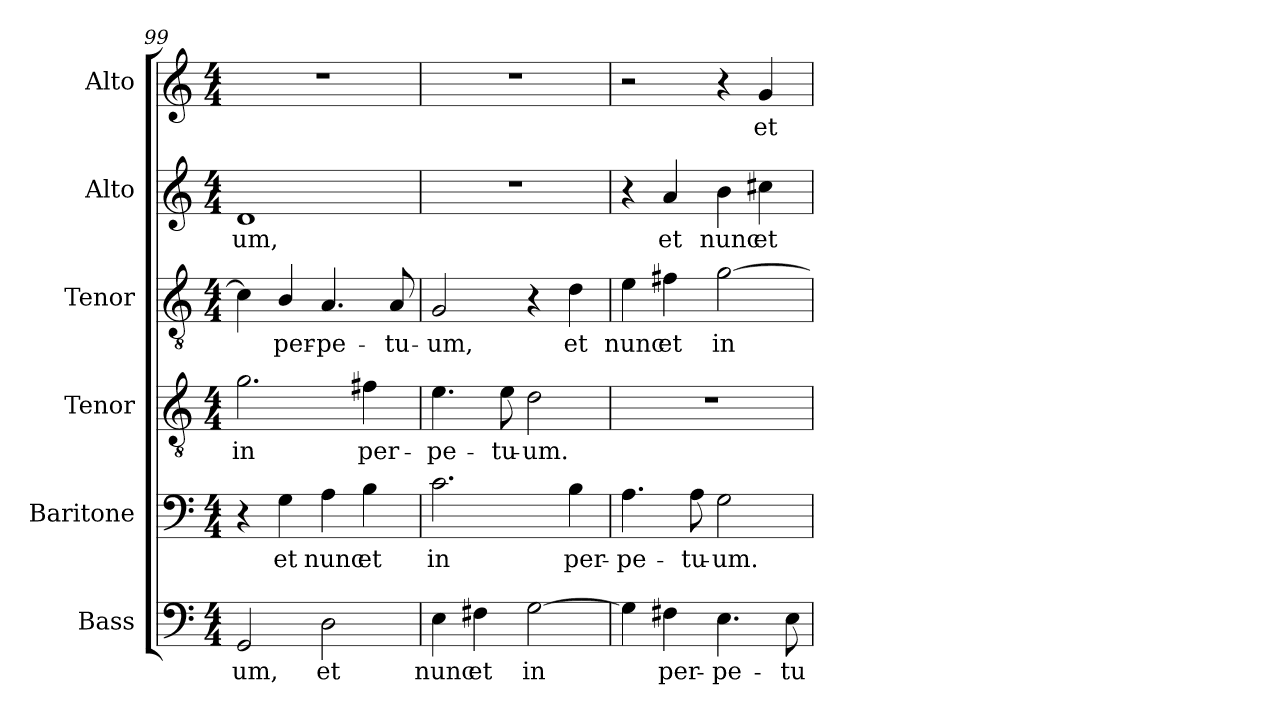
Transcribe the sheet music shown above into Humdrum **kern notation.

**kern	**text	**kern	**text	**kern	**text	**kern	**text	**kern	**text	**kern	**text
*part6	*part6	*part5	*part5	*part4	*part4	*part3	*part3	*part2	*part2	*part1	*part1
*staff6	*staff6	*staff5	*staff5	*staff4	*staff4	*staff3	*staff3	*staff2	*staff2	*staff1	*staff1
*I"Bass	*	*I"Baritone	*	*I"Tenor	*	*I"Tenor	*	*I"Alto	*	*I"Alto	*
*I'B.	*	*I'Bar.	*	*I'T.	*	*I'T.	*	*I'A.	*	*	*
!!LO:LB:g=z
*clefF4	*	*clefF4	*	*clefGv2	*	*clefGv2	*	*clefG2	*	*clefG2	*
*	*	*	*	*ITrd7c12	*	*ITrd7c12	*	*	*	*	*
*k[]	*	*k[]	*	*k[]	*	*k[]	*	*k[]	*	*k[]	*
*C:	*	*C:	*	*C:	*	*C:	*	*C:	*	*C:	*
*M4/4	*	*M4/4	*	*M4/4	*	*M4/4	*	*M4/4	*	*M4/4	*
=99	=99	=99	=99	=99	=99	=99	=99	=99	=99	=99	=99
!	!LO:LY:b:color=#000000	!	!	!	!	!	!	!	!	!	!
!	!	!	!	!	!LO:LY:b:color=#000000	!	!	!	!	!	!
!	!	!	!	!	!	!	!	!	!LO:LY:b:color=#000000	!	!
2GGi/	-um,	4r	.	2.Gi\	in	4Ci\]	.	1di	-um,	1r	.
!	!	!	!LO:LY:b:color=#000000	!	!	!	!	!	!	!	!
!	!	!	!	!	!	!	!LO:LY:b:color=#000000	!	!	!	!
.	.	4Gi\	et	.	.	4BBi/	per-	.	.	.	.
!	!LO:LY:b:color=#000000	!	!	!	!	!	!	!	!	!	!
!	!	!	!LO:LY:b:color=#000000	!	!	!	!	!	!	!	!
!	!	!	!	!	!	!	!LO:LY:b:color=#000000	!	!	!	!
2Di\	et	4Ai\	nunc	.	.	4.AAi/	-pe-	.	.	.	.
!	!	!	!LO:LY:b:color=#000000	!	!	!	!	!	!	!	!
!	!	!	!	!	!LO:LY:b:color=#000000	!	!	!	!	!	!
.	.	4Bi\	et	4F#Xi\	per-	.	.	.	.	.	.
!	!	!	!	!	!	!	!LO:LY:b:color=#000000	!	!	!	!
.	.	.	.	.	.	8AAi/	-tu-	.	.	.	.
=100	=100	=100	=100	=100	=100	=100	=100	=100	=100	=100	=100
!	!LO:LY:b:color=#000000	!	!	!	!	!	!	!	!	!	!
!	!	!	!LO:LY:b:color=#000000	!	!	!	!	!	!	!	!
!	!	!	!	!	!LO:LY:b:color=#000000	!	!	!	!	!	!
!	!	!	!	!	!	!	!LO:LY:b:color=#000000	!	!	!	!
4Ei\	nunc	2.ci\	in	4.Ei\	-pe-	2GGi/	-um,	1r	.	1r	.
!	!LO:LY:b:color=#000000	!	!	!	!	!	!	!	!	!	!
4F#Xi\	et	.	.	.	.	.	.	.	.	.	.
!	!	!	!	!	!LO:LY:b:color=#000000	!	!	!	!	!	!
.	.	.	.	8Ei\	-tu-	.	.	.	.	.	.
!	!LO:LY:b:color=#000000	!	!	!	!	!	!	!	!	!	!
!	!	!	!	!	!LO:LY:b:color=#000000	!	!	!	!	!	!
[2Gi\	in	.	.	2Di\	-um.	4r	.	.	.	.	.
!	!	!	!LO:LY:b:color=#000000	!	!	!	!	!	!	!	!
!	!	!	!	!	!	!	!LO:LY:b:color=#000000	!	!	!	!
.	.	4Bi\	per-	.	.	4Di\	et	.	.	.	.
=101	=101	=101	=101	=101	=101	=101	=101	=101	=101	=101	=101
!	!	!	!LO:LY:b:color=#000000	!	!	!	!	!	!	!	!
!	!	!	!	!	!	!	!LO:LY:b:color=#000000	!	!	!	!
4Gi\]	.	4.Ai\	-pe-	1r	.	4Ei\	nunc	4r	.	2r	.
!	!LO:LY:b:color=#000000	!	!	!	!	!	!	!	!	!	!
!	!	!	!	!	!	!	!LO:LY:b:color=#000000	!	!	!	!
!	!	!	!	!	!	!	!	!	!LO:LY:b:color=#000000	!	!
4F#Xi\	per-	.	.	.	.	4F#Xi\	et	4ai/	et	.	.
!	!	!	!LO:LY:b:color=#000000	!	!	!	!	!	!	!	!
.	.	8Ai\	-tu-	.	.	.	.	.	.	.	.
!	!LO:LY:b:color=#000000	!	!	!	!	!	!	!	!	!	!
!	!	!	!LO:LY:b:color=#000000	!	!	!	!	!	!	!	!
!	!	!	!	!	!	!	!LO:LY:b:color=#000000	!	!	!	!
!	!	!	!	!	!	!	!	!	!LO:LY:b:color=#000000	!	!
4.Ei\	-pe-	2Gi\	-um.	.	.	[2Gi\	in	4bi\	nunc	4r	.
!	!	!	!	!	!	!	!	!	!LO:LY:b:color=#000000	!	!
!	!	!	!	!	!	!	!	!	!	!	!LO:LY:b:color=#000000
.	.	.	.	.	.	.	.	4cc#Xi\	et	4gi/	et
!	!LO:LY:b:color=#000000	!	!	!	!	!	!	!	!	!	!
8Ei\	-tu-	.	.	.	.	.	.	.	.	.	.
=	=	=	=	=	=	=	=	=	=	=	=
*-	*-	*-	*-	*-	*-	*-	*-	*-	*-	*-	*-
